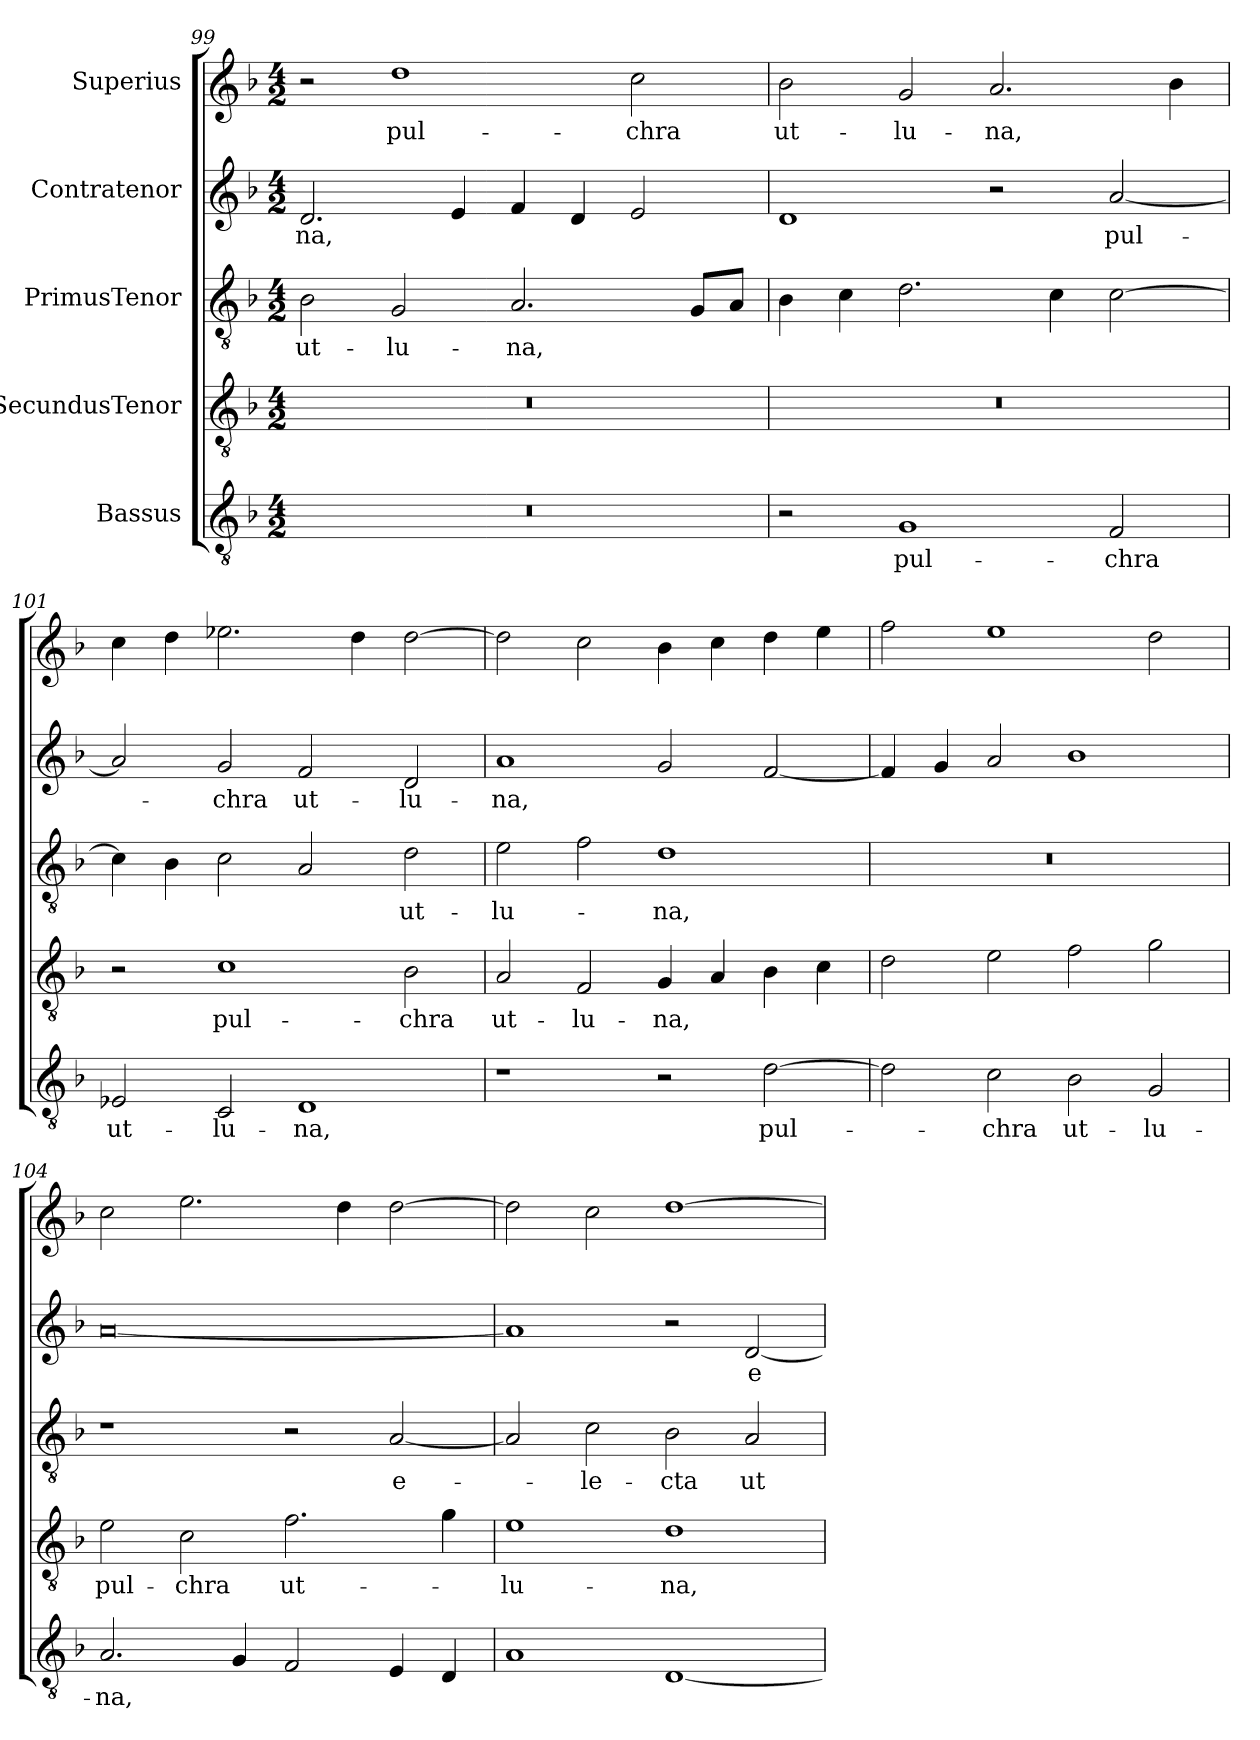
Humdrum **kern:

**kern	**text	**kern	**text	**kern	**text	**kern	**text	**kern	**text
*part5	*part5	*part4	*part4	*part3	*part3	*part2	*part2	*part1	*part1
*staff5	*staff5	*staff4	*staff4	*staff3	*staff3	*staff2	*staff2	*staff1	*staff1
*I"Bassus	*	*I"SecundusTenor	*	*I"PrimusTenor	*	*I"Contratenor	*	*I"Superius	*
*clefGv2	*	*clefGv2	*	*clefGv2	*	*clefG2	*	*clefG2	*
*k[b-]	*	*k[b-]	*	*k[b-]	*	*k[b-]	*	*k[b-]	*
*M4/2	*	*M4/2	*	*M4/2	*	*M4/2	*	*M4/2	*
=99	=99	=99	=99	=99	=99	=99	=99	=99	=99
0r	.	0r	.	2B-\	ut-	2.d/	-na,	2r	.
.	.	.	.	2G/	lu-	.	.	1dd\	pul-
.	.	.	.	.	.	4e/	.	.	.
.	.	.	.	2.A/	-na,	4f/	.	.	.
.	.	.	.	.	.	4d/	.	.	.
.	.	.	.	.	.	2e/	.	2cc\	-chra
.	.	.	.	8G/L	.	.	.	.	.
.	.	.	.	8A/J	.	.	.	.	.
=100	=100	=100	=100	=100	=100	=100	=100	=100	=100
2r	.	0r	.	4B-\	.	1d/	.	2b-\	ut-
.	.	.	.	4c\	.	.	.	.	.
1G/	pul-	.	.	2.d\	.	.	.	2g/	lu-
.	.	.	.	.	.	2r	.	2.a/	-na,
.	.	.	.	4c\	.	.	.	.	.
2F/	-chra	.	.	[2c\	.	[2a/	pul-	.	.
.	.	.	.	.	.	.	.	4b-\	.
=101	=101	=101	=101	=101	=101	=101	=101	=101	=101
2E-X/	ut-	2r	.	4c\]	.	2a/]	.	4cc\	.
.	.	.	.	4B-\	.	.	.	4dd\	.
2C/	lu-	1c\	pul-	2c\	.	2g/	-chra	2.ee-X\	.
1D/	-na,	.	.	2A/	.	2f/	ut-	.	.
.	.	.	.	.	.	.	.	4dd\	.
.	.	2B-\	-chra	2d\	ut-	2d/	lu-	[2dd\	.
=102	=102	=102	=102	=102	=102	=102	=102	=102	=102
1r	.	2A/	ut-	2e\	lu-	1a/	-na,	2dd\]	.
.	.	2F/	lu-	2f\	.	.	.	2cc\	.
2r	.	4G/	-na,	1d\	-na,	2g/	.	4b-\	.
.	.	4A/	.	.	.	.	.	4cc\	.
[2d\	pul-	4B-\	.	.	.	[2f/	.	4dd\	.
.	.	4c\	.	.	.	.	.	4ee\	.
=103	=103	=103	=103	=103	=103	=103	=103	=103	=103
2d\]	.	2d\	.	0r	.	4f/]	.	2ff\	.
.	.	.	.	.	.	4g/	.	.	.
2c\	-chra	2e\	.	.	.	2a/	.	1ee\	.
2B-\	ut-	2f\	.	.	.	1b-\	.	.	.
2G/	lu-	2g\	.	.	.	.	.	2dd\	.
=104	=104	=104	=104	=104	=104	=104	=104	=104	=104
2.A/	-na,	2e\	pul-	1r	.	[0a/	.	2cc\	.
.	.	2c\	-chra	.	.	.	.	2.ee\	.
4G/	.	.	.	.	.	.	.	.	.
2F/	.	2.f\	ut-	2r	.	.	.	.	.
.	.	.	.	.	.	.	.	4dd\	.
4E/	.	.	.	[2A/	e-	.	.	[2dd\	.
4D/	.	4g\	.	.	.	.	.	.	.
=105	=105	=105	=105	=105	=105	=105	=105	=105	=105
1A/	.	1e\	lu-	2A/]	.	1a/]	.	2dd\]	.
.	.	.	.	2c\	-le-	.	.	2cc\	.
[1D/	.	1d\	-na,	2B-\	-cta	2r	.	[1dd\	.
.	.	.	.	2A/	ut-	[2d/	e-	.	.
=	=	=	=	=	=	=	=	=	=
*-	*-	*-	*-	*-	*-	*-	*-	*-	*-
